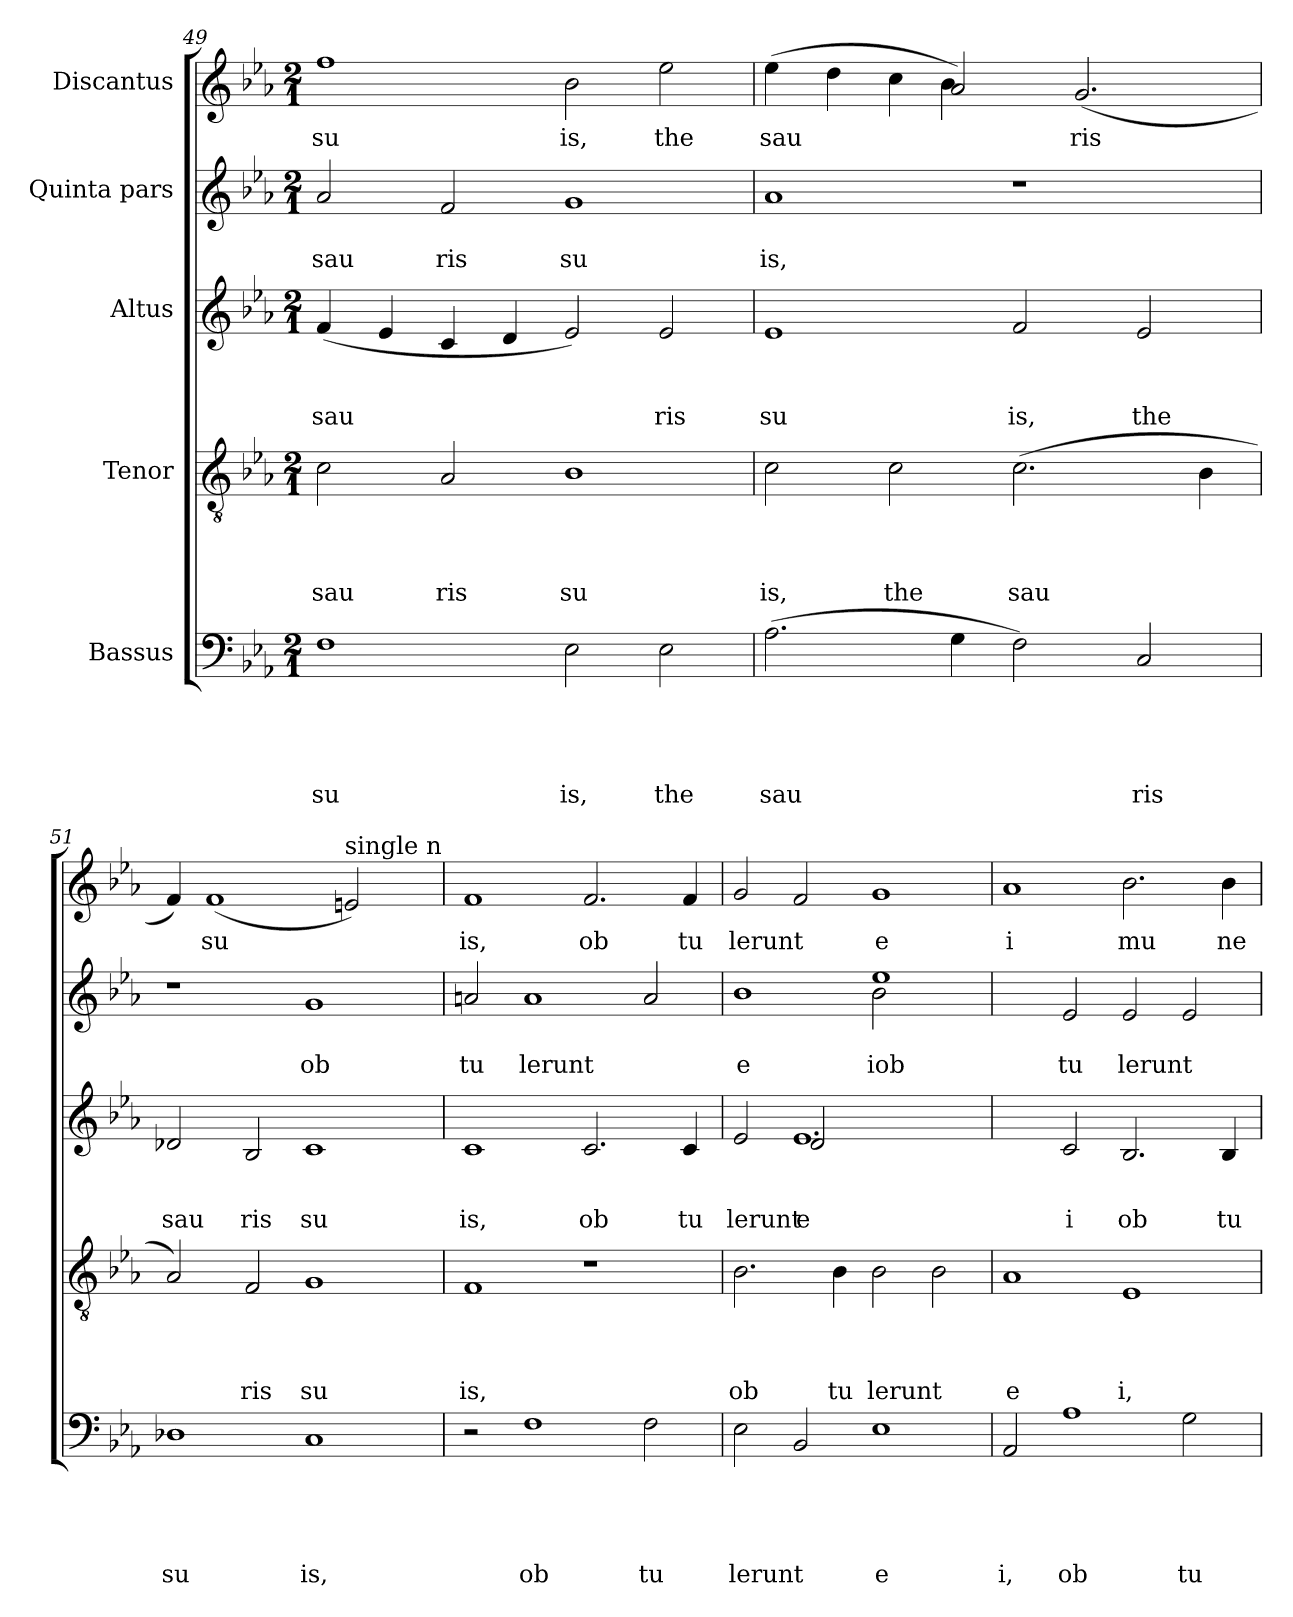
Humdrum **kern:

**kern	**text	**text	**text	**text	**text	**kern	**text	**text	**text	**text	**kern	**text	**text	**text	**kern	**text	**text	**kern	**text
*part5	*part5	*part5	*part5	*part5	*part5	*part4	*part4	*part4	*part4	*part4	*part3	*part3	*part3	*part3	*part2	*part2	*part2	*part1	*part1
*staff5	*staff5	*staff5	*staff5	*staff5	*staff5	*staff4	*staff4	*staff4	*staff4	*staff4	*staff3	*staff3	*staff3	*staff3	*staff2	*staff2	*staff2	*staff1	*staff1
*I"Bassus	*	*	*	*	*	*I"Tenor	*	*	*	*	*I"Altus	*	*	*	*I"Quinta pars	*	*	*I"Discantus	*
*clefF4	*	*	*	*	*	*clefGv2	*	*	*	*	*clefG2	*	*	*	*clefG2	*	*	*clefG2	*
*k[b-e-a-]	*	*	*	*	*	*k[b-e-a-]	*	*	*	*	*k[b-e-a-]	*	*	*	*k[b-e-a-]	*	*	*k[b-e-a-]	*
*E-:	*	*	*	*	*	*E-:	*	*	*	*	*E-:	*	*	*	*E-:	*	*	*E-:	*
*M2/1	*	*	*	*	*	*M2/1	*	*	*	*	*M2/1	*	*	*	*M2/1	*	*	*M2/1	*
=49	=49	=49	=49	=49	=49	=49	=49	=49	=49	=49	=49	=49	=49	=49	=49	=49	=49	=49	=49
!	!	!	!	!	!LO:LY:b	!	!	!	!	!LO:LY:b	!	!	!	!LO:LY:b	!	!	!LO:LY:b	!	!LO:LY:b
1F	.	.	.	.	su	2c\	.	.	.	sau	(<4f/	.	.	sau	2a-/	.	sau	1ff	su
.	.	.	.	.	.	.	.	.	.	.	4e-/	.	.	.	.	.	.	.	.
!	!	!	!	!	!	!	!	!	!	!LO:LY:b	!	!	!	!	!	!	!LO:LY:b	!	!
.	.	.	.	.	.	2A-/	.	.	.	ris	4c/	.	.	.	2f/	.	ris	.	.
.	.	.	.	.	.	.	.	.	.	.	4d/	.	.	.	.	.	.	.	.
!	!	!	!	!	!LO:LY:b	!	!	!	!	!LO:LY:b	!	!	!	!	!	!	!LO:LY:b	!	!LO:LY:b
2E-\	.	.	.	.	is,	1B-	.	.	.	su	2e-/)	.	.	.	1g	.	su	2b-\	is,
!	!	!	!	!	!LO:LY:b	!	!	!	!	!	!	!	!	!LO:LY:b	!	!	!	!	!LO:LY:b
2E-\	.	.	.	.	the	.	.	.	.	.	2e-/	.	.	ris	.	.	.	2ee-\	the
!!LO:PB:g=z
=50	=50	=50	=50	=50	=50	=50	=50	=50	=50	=50	=50	=50	=50	=50	=50	=50	=50	=50	=50
!	!	!	!	!	!LO:LY:b	!	!	!	!	!LO:LY:b	!	!	!	!LO:LY:b	!	!	!LO:LY:b	!	!LO:LY:a
*	*	*	*	*	*	*	*	*	*	*	*	*	*	*	*	*	*	*^	*
(>2.A-\	.	.	.	.	sau	2c\	.	.	.	is,	1e-	.	.	su	1a-	.	is,	(>4ee-\	2.ryy	sau
.	.	.	.	.	.	.	.	.	.	.	.	.	.	.	.	.	.	4dd\	.	.
!	!	!	!	!	!	!	!	!	!	!LO:LY:b	!	!	!	!	!	!	!	!	!	!
.	.	.	.	.	.	2c\	.	.	.	the	.	.	.	.	.	.	.	4cc\	.	.
4G\	.	.	.	.	.	.	.	.	.	.	.	.	.	.	.	.	.	2a-/)	4b-\	.
!	!	!	!	!	!	!	!	!	!	!LO:LY:b	!	!	!	!LO:LY:b	!	!	!	!	!	!
2F\)	.	.	.	.	.	(>2.c\	.	.	.	sau	2f/	.	.	is,	1r	.	.	.	1ryy	.
!	!	!	!	!	!	!	!	!	!	!	!	!	!	!	!	!	!	!	!	!LO:LY:a
.	.	.	.	.	.	.	.	.	.	.	.	.	.	.	.	.	.	(<2.g/	.	ris
!	!	!	!	!	!LO:LY:b	!	!	!	!	!	!	!	!	!LO:LY:b	!	!	!	!	!	!
2C/	.	.	.	.	ris	.	.	.	.	.	2e-/	.	.	the	.	.	.	.	.	.
.	.	.	.	.	.	4B-\	.	.	.	.	.	.	.	.	.	.	.	.	.	.
*	*	*	*	*	*	*	*	*	*	*	*	*	*	*	*	*	*	*v	*v	*
=51	=51	=51	=51	=51	=51	=51	=51	=51	=51	=51	=51	=51	=51	=51	=51	=51	=51	=51	=51
!	!	!	!	!	!LO:LY:b	!	!	!	!	!	!	!	!	!LO:LY:b	!	!	!	!	!
1D-X	.	.	.	.	su	2A-/)	.	.	.	.	2d-X/	.	.	sau	1r	.	.	4f/)	.
!	!	!	!	!	!	!	!	!	!	!	!	!	!	!	!	!	!	!	!LO:LY:a
.	.	.	.	.	.	.	.	.	.	.	.	.	.	.	.	.	.	(<1f	su
!	!	!	!	!	!	!	!	!	!	!LO:LY:b	!	!	!	!LO:LY:b	!	!	!	!	!
.	.	.	.	.	.	2F/	.	.	.	ris	2B-/	.	.	ris	.	.	.	.	.
!	!	!	!	!	!LO:LY:b	!	!	!	!	!LO:LY:b	!	!	!	!LO:LY:b	!	!	!LO:LY:b	!	!
1C	.	.	.	.	is,	1G	.	.	.	su	1c	.	.	su	1g	.	ob	.	.
!	!	!	!	!	!	!	!	!	!	!	!	!	!	!	!	!	!	!LO:TX:a:t=single n	!
.	.	.	.	.	.	.	.	.	.	.	.	.	.	.	.	.	.	2e/)	.
.	.	.	.	.	.	.	.	.	.	.	.	.	.	.	.	.	.	4ryy	.
=52	=52	=52	=52	=52	=52	=52	=52	=52	=52	=52	=52	=52	=52	=52	=52	=52	=52	=52	=52
!	!	!	!	!	!	!	!	!	!	!LO:LY:b	!	!	!	!LO:LY:b	!	!	!LO:LY:b	!	!LO:LY:a
2r	.	.	.	.	.	1F	.	.	.	is,	1c	.	.	is,	2an/	.	tu	1f	is,
!	!	!	!	!	!LO:LY:b	!	!	!	!	!	!	!	!	!	!	!	!LO:LY:b	!	!
1F	.	.	.	.	ob	.	.	.	.	.	.	.	.	.	1a	.	lerunt	.	.
!	!	!	!	!	!	!	!	!	!	!	!	!	!	!LO:LY:b	!	!	!	!	!LO:LY:a
.	.	.	.	.	.	1r	.	.	.	.	2.c/	.	.	ob	.	.	.	2.f/	ob
!	!	!	!	!	!LO:LY:b	!	!	!	!	!	!	!	!	!	!	!	!	!	!
2F\	.	.	.	.	tu	.	.	.	.	.	.	.	.	.	2a/	.	.	.	.
!	!	!	!	!	!	!	!	!	!	!	!	!	!	!LO:LY:b	!	!	!	!	!LO:LY:a
.	.	.	.	.	.	.	.	.	.	.	4c/	.	.	tu	.	.	.	4f/	tu
=53	=53	=53	=53	=53	=53	=53	=53	=53	=53	=53	=53	=53	=53	=53	=53	=53	=53	=53	=53
!	!	!	!	!	!LO:LY:b	!	!	!	!	!LO:LY:b	!	!	!	!LO:LY:b	!	!	!LO:LY:b	!	!LO:LY:a
*	*	*	*	*	*	*	*	*	*	*	*^	*	*	*	*^	*	*	*	*
2E-\	.	.	.	.	lerunt	2.B-\	.	.	.	ob	2e-/	2ryy	.	.	lerunt	1b-	1ryy	.	e	2g/	lerunt
!	!	!	!	!	!	!	!	!	!	!	!	!	!	!	!LO:LY:b	!	!	!	!	!	!
2BB-/	.	.	.	.	.	.	.	.	.	.	1.e-	2d/	.	.	e	.	.	.	.	2f/	.
!	!	!	!	!	!	!	!	!	!	!LO:LY:b	!	!	!	!	!	!	!	!	!	!	!
.	.	.	.	.	.	4B-\	.	.	.	tu	.	.	.	.	.	.	.	.	.	.	.
!	!	!	!	!	!LO:LY:b	!	!	!	!	!LO:LY:b	!	!	!	!	!	!	!	!	!LO:LY:b	!	!LO:LY:a
1E-	.	.	.	.	e	2B-\	.	.	.	lerunt	.	1ryy	.	.	.	1ee-	2b-\	.	iob	1g	e
.	.	.	.	.	.	2B-\	.	.	.	.	.	.	.	.	.	.	2ryy	.	.	.	.
*	*	*	*	*	*	*	*	*	*	*	*v	*v	*	*	*	*	*	*	*	*	*
=54	=54	=54	=54	=54	=54	=54	=54	=54	=54	=54	=54	=54	=54	=54	=54	=54	=54	=54	=54	=54
!	!	!	!	!	!LO:LY:b	!	!	!	!	!LO:LY:b	!	!	!	!	!	!	!	!	!	!LO:LY:a
*	*	*	*	*	*	*	*	*	*	*	*	*	*	*	*v	*v	*	*	*	*
2AA-/	.	.	.	.	i,	1A-	.	.	.	e	2ryy	.	.	.	2ryy	.	.	1a-	i
!	!	!	!	!	!LO:LY:b	!	!	!	!	!	!	!	!	!LO:LY:b	!	!	!LO:LY:b	!	!
1A-	.	.	.	.	ob	.	.	.	.	.	2c/	.	.	i	2e-/	.	tu	.	.
!	!	!	!	!	!	!	!	!	!	!LO:LY:b	!	!	!	!LO:LY:b	!	!	!LO:LY:b	!	!LO:LY:a
.	.	.	.	.	.	1E-	.	.	.	i,	2.B-/	.	.	ob	2e-/	.	lerunt	2.b-\	mu
!	!	!	!	!	!LO:LY:b	!	!	!	!	!	!	!	!	!	!	!	!	!	!
2G\	.	.	.	.	tu	.	.	.	.	.	.	.	.	.	2e-/	.	.	.	.
!	!	!	!	!	!	!	!	!	!	!	!	!	!	!LO:LY:b	!	!	!	!	!LO:LY:a
.	.	.	.	.	.	.	.	.	.	.	4B-/	.	.	tu	.	.	.	4b-\	ne
=	=	=	=	=	=	=	=	=	=	=	=	=	=	=	=	=	=	=	=
*-	*-	*-	*-	*-	*-	*-	*-	*-	*-	*-	*-	*-	*-	*-	*-	*-	*-	*-	*-
